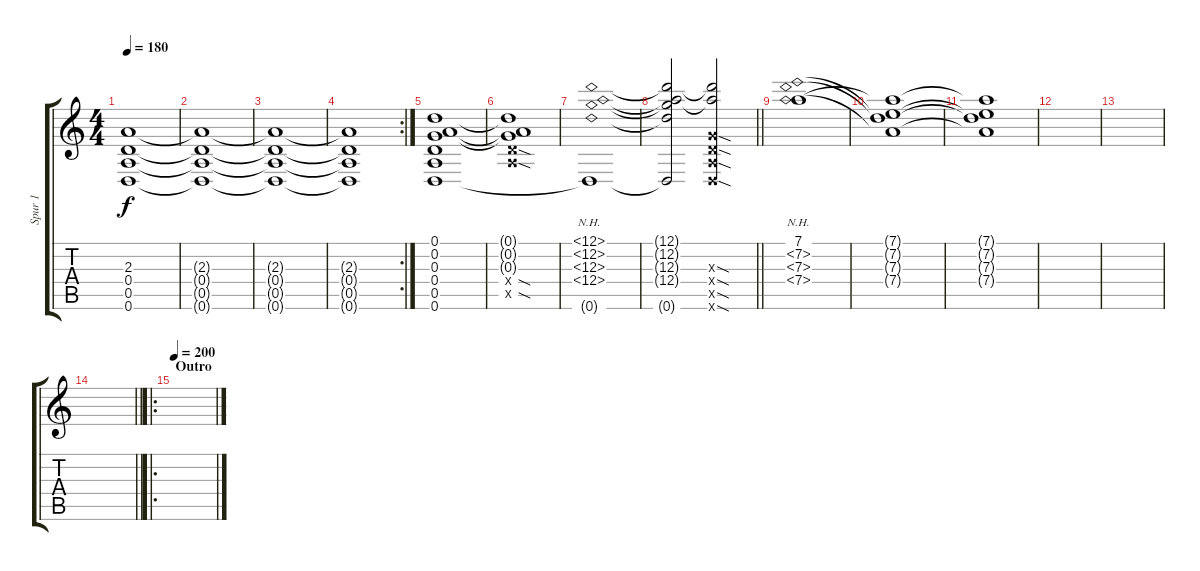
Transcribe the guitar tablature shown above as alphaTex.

\track ("Spur 1" "Spur 1") {instrument distortionguitar}
\staff {score tabs}
\tuning (D4 A3 G3 D3 A2 D2) {hide}
\ts (4 4)
\tempo 180
\clef g2
\ks c
(2.3 0.4 0.5 0.6).1{dy f} |
(2.3{t} 0.4{t} 0.5{t} 0.6{t}).1 |
(2.3{t} 0.4{t} 0.5{t} 0.6{t}).1 |
\rc 2
(2.3{t} 0.4{t} 0.5{t} 0.6{t}).1 |
(0.1 0.2 0.3 0.4 0.5 0.6).1 |
(0.1{t} 0.2{t} 0.3{t} 0.4{sod x} 0.5{sod x}).1 |
(12.1{nh} 12.2{nh} 12.3{nh} 12.4{nh} 0.6{t}).1 |
\barLineRight lightlight
(12.1{t} 12.2{t} 12.3{t} 12.4{t} 0.6{t}).2 (12.1{t} 12.2{t} 0.3{sod x} 0.4{sod x} 0.5{sod x} 0.6{sod x}).2 |
(7.1 7.2{nh} 7.3{nh} 7.4{nh}).1 |
(7.1{t} 7.2{t} 7.3{t} 7.4{t}).1 |
(7.1{t} 7.2{t} 7.3{t} 7.4{t}).1 |
|
|
\barLineRight lightlight
|
\ro
\section ("" "Outro")
\tempo 200
